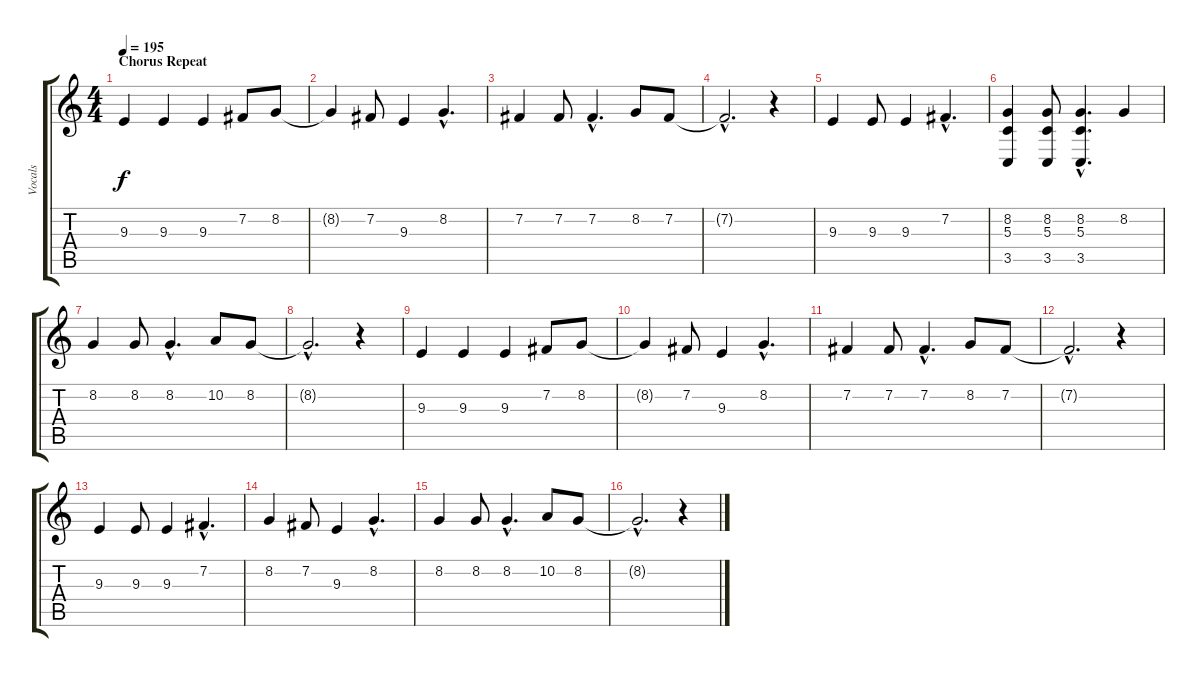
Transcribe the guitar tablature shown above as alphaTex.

\track ("Vocals" "Vocals") {instrument frenchhorn}
\staff {score tabs}
\tuning (E4 B3 G3 D3 A2 E2) {hide}
\ts (4 4)
\section ("" "Chorus Repeat")
\tempo 195
\clef g2
\ks c
9.3.4{dy f} 9.3.4 9.3.4 7.2.8 8.2.8 |
8.2{t}.4 7.2.8 9.3.4 8.2{hac}.4{d} |
7.2.4 7.2.8 7.2{hac}.4{d} 8.2.8 7.2.8 |
7.2{hac t}.2{d} r.4 |
9.3.4 9.3.8 9.3.4 7.2{hac}.4{d} |
(8.2 5.3 3.5).4 (8.2 5.3 3.5).8 (8.2{hac} 5.3{hac} 3.5{hac}).4{d} 8.2.4 |
8.2.4 8.2.8 8.2{hac}.4{d} 10.2.8 8.2.8 |
8.2{hac t}.2{d} r.4 |
9.3.4 9.3.4 9.3.4 7.2.8 8.2.8 |
8.2{t}.4 7.2.8 9.3.4 8.2{hac}.4{d} |
7.2.4 7.2.8 7.2{hac}.4{d} 8.2.8 7.2.8 |
7.2{hac t}.2{d} r.4 |
9.3.4 9.3.8 9.3.4 7.2{hac}.4{d} |
8.2.4 7.2.8 9.3.4 8.2{hac}.4{d} |
8.2.4 8.2.8 8.2{hac}.4{d} 10.2.8 8.2.8 |
8.2{hac t}.2{d} r.4
